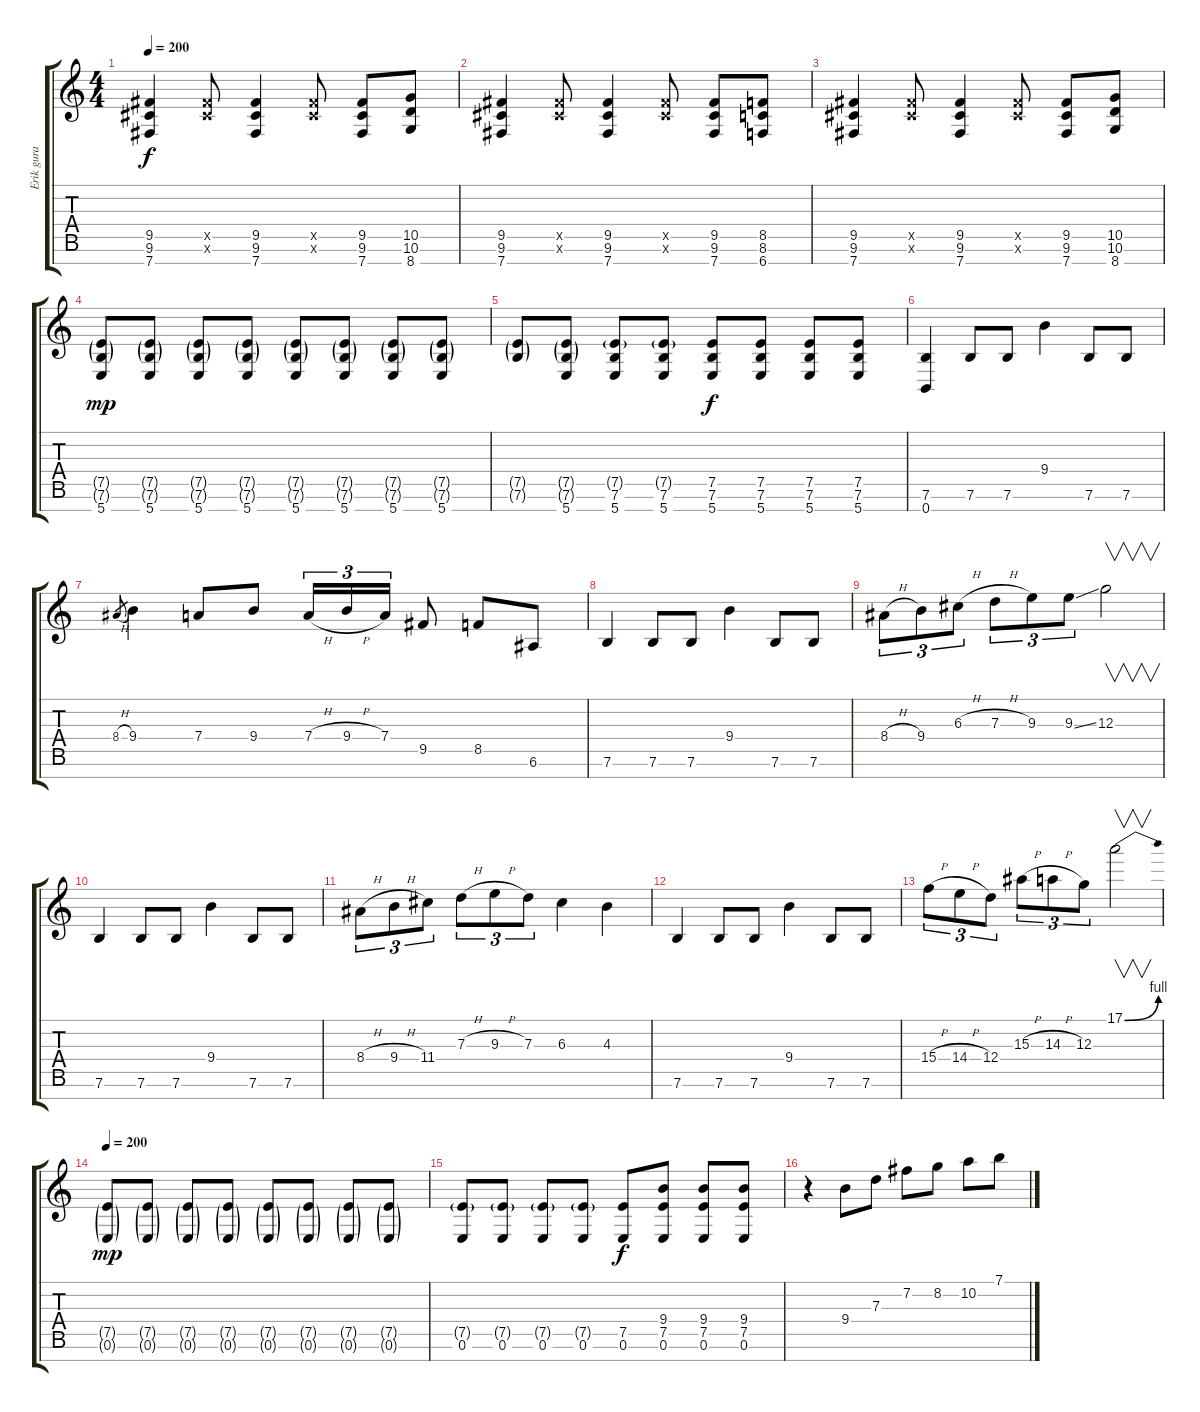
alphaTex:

\track ("Erik gura" "Erik gura") {instrument distortionguitar}
\staff {score tabs}
\tuning (E4 B3 G3 D3 A2 E2 B1) {hide}
\ts (4 4)
\tempo 200
\clef g2
\ks c
(9.5 9.6 7.7).4{dy f} (9.5{x} 9.6{x}).8 (9.5 9.6 7.7).4 (9.5{x} 9.6{x}).8 (9.5 9.6 7.7).8 (10.5 10.6 8.7).8 |
(9.5 9.6 7.7).4 (9.5{x} 9.6{x}).8 (9.5 9.6 7.7).4 (9.5{x} 9.6{x}).8 (9.5 9.6 7.7).8 (8.5 8.6 6.7).8 |
(9.5 9.6 7.7).4 (9.5{x} 9.6{x}).8 (9.5 9.6 7.7).4 (9.5{x} 9.6{x}).8 (9.5 9.6 7.7).8 (10.5 10.6 8.7).8 |
(7.5{g} 7.6{g} 5.7).8{dy mp} (7.5{g} 7.6{g} 5.7).8 (7.5{g} 7.6{g} 5.7).8 (7.5{g} 7.6{g} 5.7).8 (7.5{g} 7.6{g} 5.7).8 (7.5{g} 7.6{g} 5.7).8 (7.5{g} 7.6{g} 5.7).8 (7.5{g} 7.6{g} 5.7).8 |
(7.5{g} 7.6{g}).8 (7.5{g} 7.6{g} 5.7).8 (7.5{g} 7.6 5.7).8 (7.5{g} 7.6 5.7).8 (7.5 7.6 5.7).8{dy f} (7.5 7.6 5.7).8 (7.5 7.6 5.7).8 (7.5 7.6 5.7).8 |
(7.6 0.7).4 7.6.8 7.6.8 9.4.4 7.6.8 7.6.8 |
8.4{h}.8{gr} 9.4.4 7.4.8 9.4.8 7.4{h}.16{tu (3 2)} 9.4{h}.16{tu (3 2)} 7.4.16{tu (3 2)} 9.5.8 8.5.8 6.6.8 |
7.6.4 7.6.8 7.6.8 9.4.4 7.6.8 7.6.8 |
8.4{h}.8{tu (3 2)} 9.4.8{tu (3 2)} 6.3{h}.8{tu (3 2)} 7.3{h}.8{tu (3 2)} 9.3.8{tu (3 2)} 9.3{ss}.8{tu (3 2)} 12.3.2{v} |
7.6.4 7.6.8 7.6.8 9.4.4 7.6.8 7.6.8 |
8.4{h}.8{tu (3 2)} 9.4{h}.8{tu (3 2)} 11.4.8{tu (3 2)} 7.3{h}.8{tu (3 2)} 9.3{h}.8{tu (3 2)} 7.3.8{tu (3 2)} 6.3.4 4.3.4 |
7.6.4 7.6.8 7.6.8 9.4.4 7.6.8 7.6.8 |
15.4{h}.8{tu (3 2)} 14.4{h}.8{tu (3 2)} 12.4.8{tu (3 2)} 15.3{h}.8{tu (3 2)} 14.3{h}.8{tu (3 2)} 12.3.8{tu (3 2)} 17.1{be (bend 0 0 60 4)}.2{v} |
\tempo 200
(7.5{g} 0.6{g}).8{dy mp} (7.5{g} 0.6{g}).8 (7.5{g} 0.6{g}).8 (7.5{g} 0.6{g}).8 (7.5{g} 0.6{g}).8 (7.5{g} 0.6{g}).8 (7.5{g} 0.6{g}).8 (7.5{g} 0.6{g}).8 |
(7.5{g} 0.6).8 (7.5{g} 0.6).8 (7.5{g} 0.6).8 (7.5{g} 0.6).8 (7.5 0.6).8{dy f} (9.4 7.5 0.6).8 (9.4 7.5 0.6).8 (9.4 7.5 0.6).8 |
r.4 9.4.8 7.3.8 7.2.8 8.2.8 10.2.8 7.1.8
